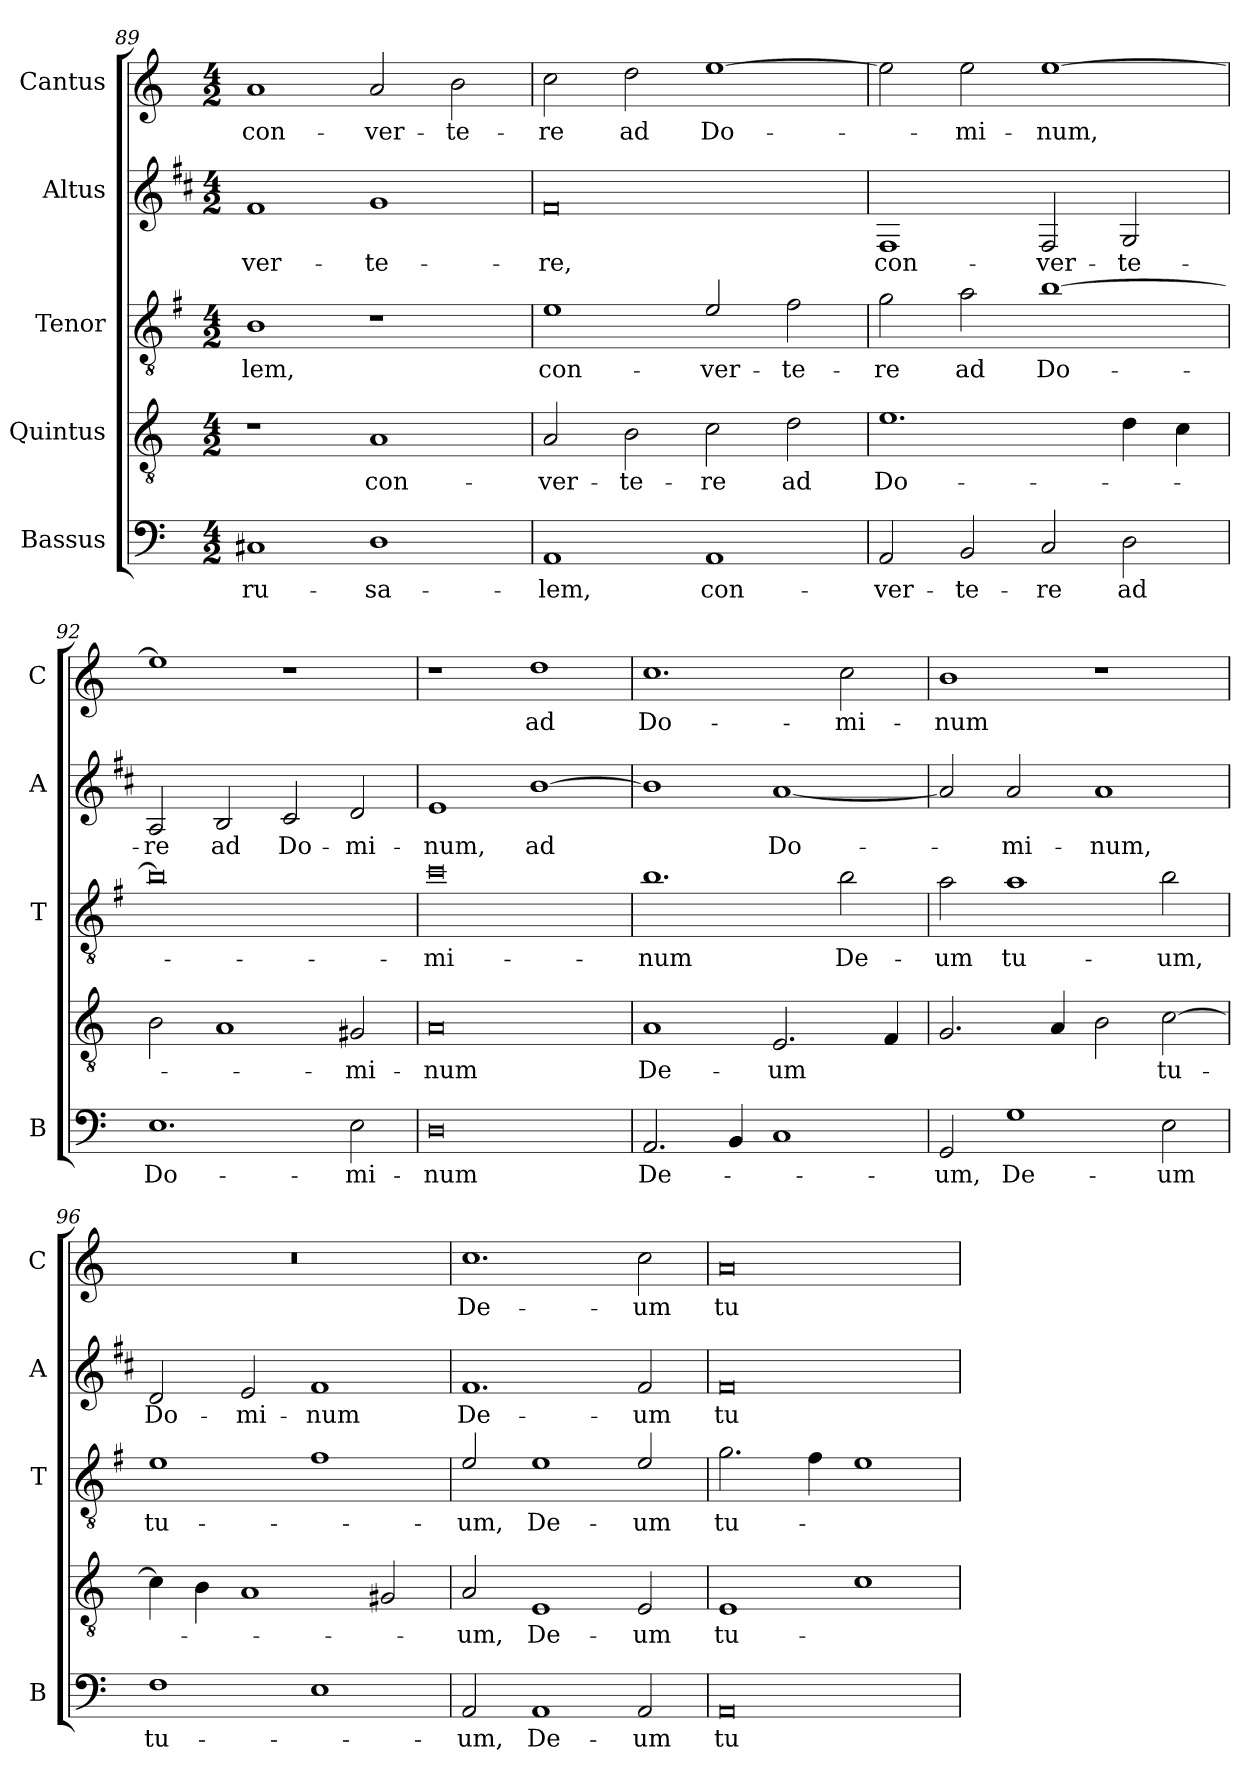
**kern	**text	**kern	**text	**kern	**text	**kern	**text	**kern	**text
*part5	*part5	*part4	*part4	*part3	*part3	*part2	*part2	*part1	*part1
*staff5	*staff5	*staff4	*staff4	*staff3	*staff3	*staff2	*staff2	*staff1	*staff1
*I"Bassus	*	*I"Quintus	*	*I"Tenor	*	*I"Altus	*	*I"Cantus	*
*I'B	*	*	*	*I'T	*	*I'A	*	*I'C	*
*clefF4	*	*clefGv2	*	*clefGv2	*	*clefG2	*	*clefG2	*
*	*	*	*	*ITrd4c7	*	*ITrd1c2	*	*	*
*k[]	*	*k[]	*	*k[]	*	*k[]	*	*k[]	*
*C:	*	*C:	*	*C:	*	*C:	*	*C:	*
*M4/2	*	*M4/2	*	*M4/2	*	*M4/2	*	*M4/2	*
=89	=89	=89	=89	=89	=89	=89	=89	=89	=89
!	!LO:LY:b	!	!	!	!LO:LY:b	!	!LO:LY:b	!	!LO:LY:b
1C#X	-ru-	1r	.	1E	-lem,	1e	-ver-	1a	con-
!	!LO:LY:b	!	!LO:LY:b	!	!	!	!LO:LY:b	!	!LO:LY:b
1D	-sa-	1A	con-	1r	.	1f	-te-	2a/	-ver-
!	!	!	!	!	!	!	!	!	!LO:LY:b
.	.	.	.	.	.	.	.	2b\	-te-
!!LO:LB:g=z
=90	=90	=90	=90	=90	=90	=90	=90	=90	=90
!	!LO:LY:b	!	!LO:LY:b	!	!LO:LY:b	!	!LO:LY:b	!	!LO:LY:b
1AA	-lem,	2A/	-ver-	1A	con-	0e	-re,	2cc\	-re
!	!	!	!LO:LY:b	!	!	!	!	!	!LO:LY:b
.	.	2B\	-te-	.	.	.	.	2dd\	ad
!	!LO:LY:b	!	!LO:LY:b	!	!LO:LY:b	!	!	!	!LO:LY:b
1AA	con-	2c\	-re	2A/	-ver-	.	.	[1ee	Do-
!	!	!	!LO:LY:b	!	!LO:LY:b	!	!	!	!
.	.	2d\	ad	2B\	-te-	.	.	.	.
=91	=91	=91	=91	=91	=91	=91	=91	=91	=91
!	!LO:LY:b	!	!LO:LY:b	!	!LO:LY:b	!	!LO:LY:b	!	!
2AA/	-ver-	1.e	Do-	2c\	-re	1E	con-	2ee\]	.
!	!LO:LY:b	!	!	!	!LO:LY:b	!	!	!	!LO:LY:b
2BB/	-te-	.	.	2d\	ad	.	.	2ee\	-mi-
!	!LO:LY:b	!	!	!	!LO:LY:b	!	!LO:LY:b	!	!LO:LY:b
2C/	-re	.	.	[1e	Do-	2E/	-ver-	[1ee	-num,
!	!LO:LY:b	!	!	!	!	!	!LO:LY:b	!	!
2D\	ad	4d\	.	.	.	2F/	-te-	.	.
.	.	4c\	.	.	.	.	.	.	.
=92	=92	=92	=92	=92	=92	=92	=92	=92	=92
!	!LO:LY:b	!	!	!	!	!	!LO:LY:b	!	!
1.E	Do-	2B\	.	0e]	.	2G/	-re	1ee]	.
!	!	!	!	!	!	!	!LO:LY:b	!	!
.	.	1A	.	.	.	2A/	ad	.	.
!	!	!	!	!	!	!	!LO:LY:b	!	!
.	.	.	.	.	.	2B/	Do-	1r	.
!	!LO:LY:b	!	!LO:LY:b	!	!	!	!LO:LY:b	!	!
2E\	-mi-	2G#X/	-mi-	.	.	2c/	-mi-	.	.
=93	=93	=93	=93	=93	=93	=93	=93	=93	=93
!	!LO:LY:b	!	!LO:LY:b	!	!LO:LY:b	!	!LO:LY:b	!	!
0D	-num	0A	-num	0f	-mi-	1d	-num,	1r	.
!	!	!	!	!	!	!	!LO:LY:b	!	!LO:LY:b
.	.	.	.	.	.	[1a	ad	1dd	ad
=94	=94	=94	=94	=94	=94	=94	=94	=94	=94
!	!LO:LY:b	!	!LO:LY:b	!	!LO:LY:b	!	!	!	!LO:LY:b
2.AA/	De-	1A	De-	1.e	-num	1a]	.	1.cc	Do-
4BB/	.	.	.	.	.	.	.	.	.
!	!	!	!LO:LY:b	!	!	!	!LO:LY:b	!	!
1C	.	2.E/	-um	.	.	[1g	Do-	.	.
!	!	!	!	!	!LO:LY:b	!	!	!	!LO:LY:b
.	.	.	.	2e\	De-	.	.	2cc\	-mi-
.	.	4F/	.	.	.	.	.	.	.
=95	=95	=95	=95	=95	=95	=95	=95	=95	=95
!	!LO:LY:b	!	!	!	!LO:LY:b	!	!	!	!LO:LY:b
2GG/	-um,	2.G/	.	2d\	-um	2g/]	.	1b	-num
!	!LO:LY:b	!	!	!	!LO:LY:b	!	!LO:LY:b	!	!
1G	De-	.	.	1d	tu-	2g/	-mi-	.	.
.	.	4A/	.	.	.	.	.	.	.
!	!	!	!	!	!	!	!LO:LY:b	!	!
.	.	2B\	.	.	.	1g	-num,	1r	.
!	!LO:LY:b	!	!LO:LY:b	!	!LO:LY:b	!	!	!	!
2E\	-um	[2c\	tu-	2e\	-um,	.	.	.	.
!!LO:LB:g=z
=96	=96	=96	=96	=96	=96	=96	=96	=96	=96
!	!LO:LY:b	!	!	!	!LO:LY:b	!	!LO:LY:b	!	!
1F	tu-	4c\]	.	1A	tu-	2c/	Do-	0r	.
.	.	4B\	.	.	.	.	.	.	.
!	!	!	!	!	!	!	!LO:LY:b	!	!
.	.	1A	.	.	.	2d/	-mi-	.	.
!	!	!	!	!	!	!	!LO:LY:b	!	!
1E	.	.	.	1B	.	1e	-num	.	.
.	.	2G#X/	.	.	.	.	.	.	.
=97	=97	=97	=97	=97	=97	=97	=97	=97	=97
!	!LO:LY:b	!	!LO:LY:b	!	!LO:LY:b	!	!LO:LY:b	!	!LO:LY:b
2AA/	-um,	2A/	-um,	2A/	-um,	1.e	De-	1.cc	De-
!	!LO:LY:b	!	!LO:LY:b	!	!LO:LY:b	!	!	!	!
1AA	De-	1E	De-	1A	De-	.	.	.	.
!	!LO:LY:b	!	!LO:LY:b	!	!LO:LY:b	!	!LO:LY:b	!	!LO:LY:b
2AA/	-um	2E/	-um	2A/	-um	2e/	-um	2cc\	-um
=98	=98	=98	=98	=98	=98	=98	=98	=98	=98
!	!LO:LY:b	!	!LO:LY:b	!	!LO:LY:b	!	!LO:LY:b	!	!LO:LY:b
0AA	tu-	1E	tu-	2.c\	tu-	0e	tu-	0a	tu-
.	.	.	.	4B\	.	.	.	.	.
.	.	1c	.	1A	.	.	.	.	.
=	=	=	=	=	=	=	=	=	=
*-	*-	*-	*-	*-	*-	*-	*-	*-	*-
